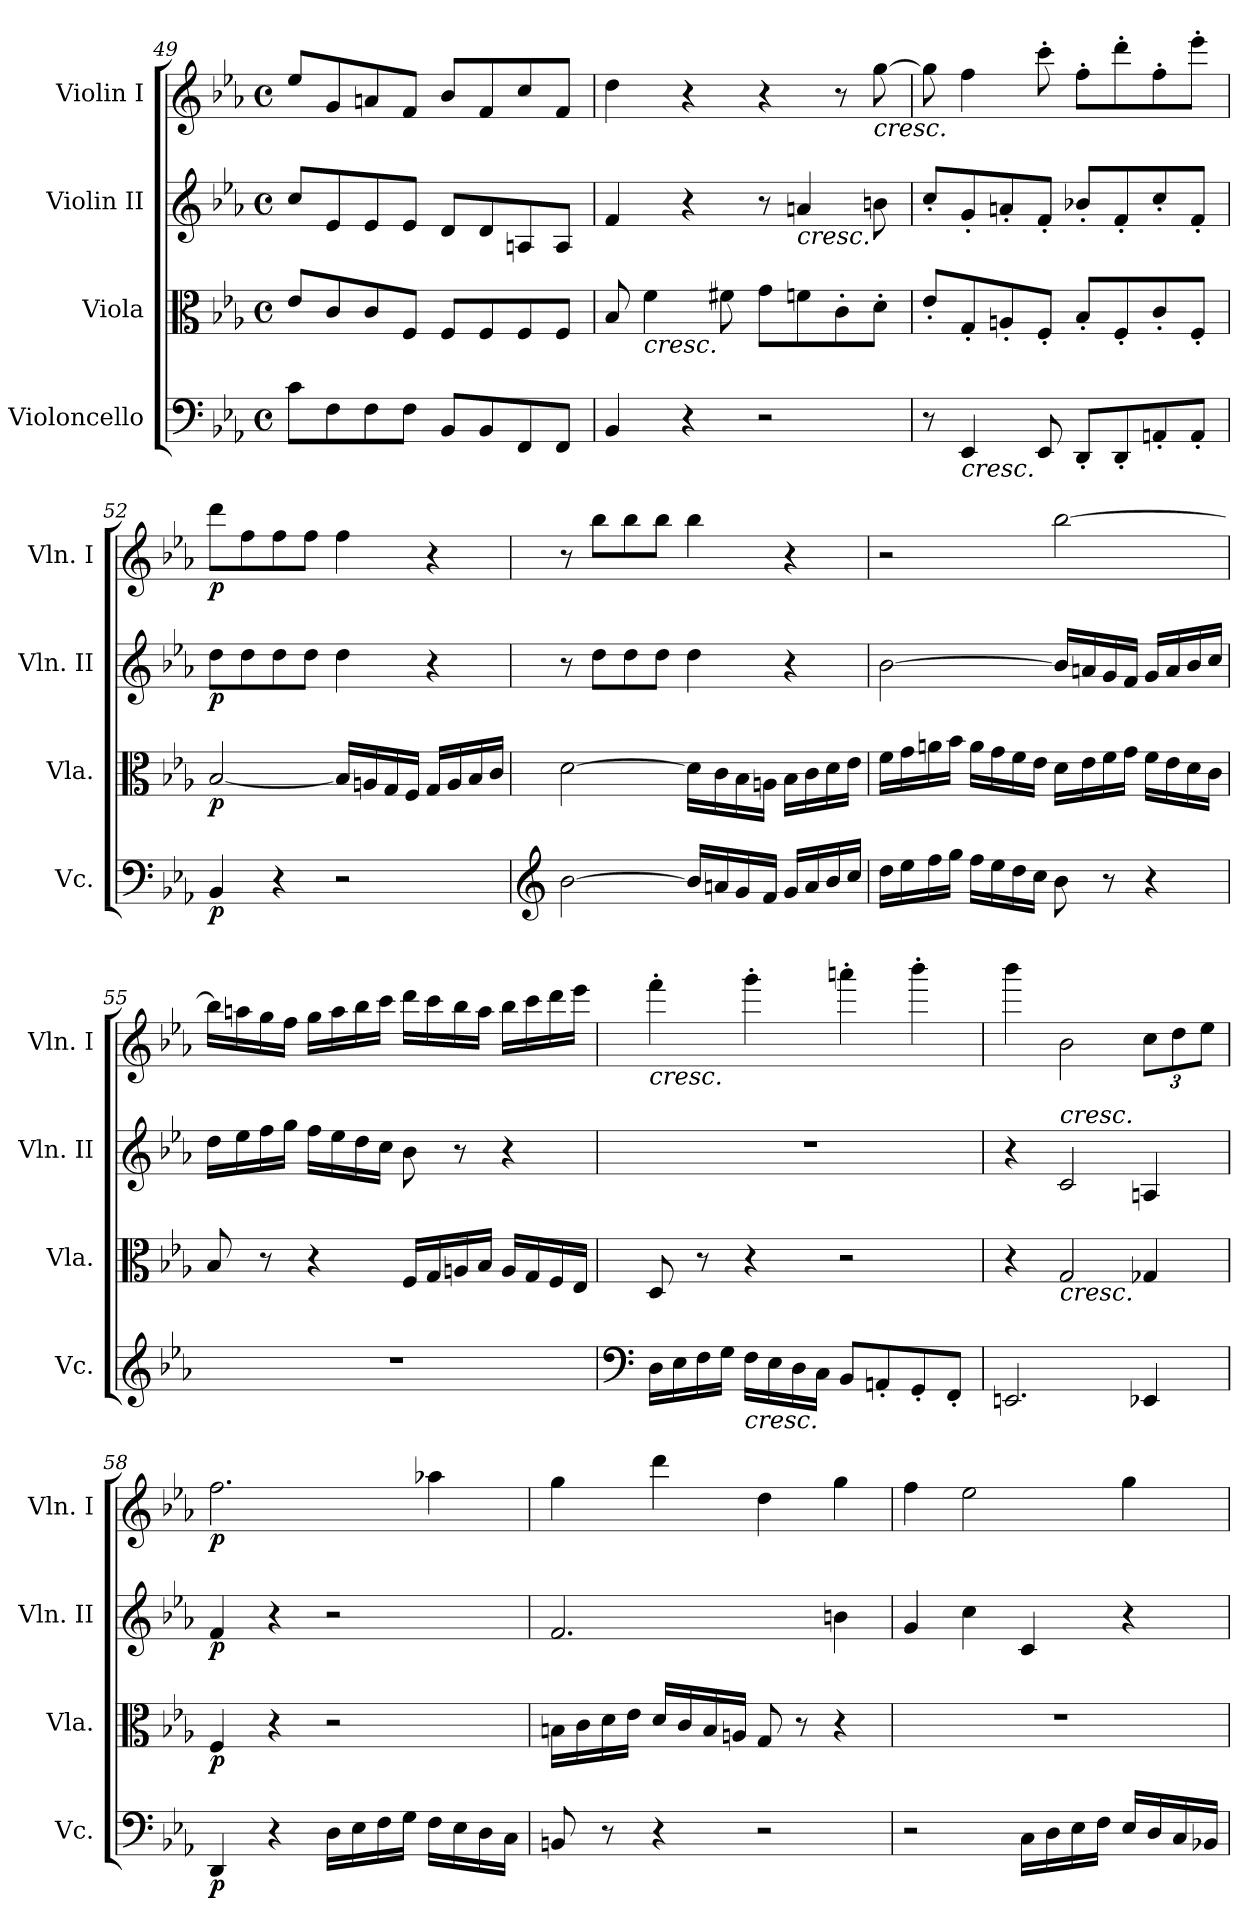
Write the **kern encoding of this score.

**kern	**dynam	**kern	**dynam	**kern	**dynam	**kern	**dynam
*part4	*part4	*part3	*part3	*part2	*part2	*part1	*part1
*staff4	*staff4	*staff3	*staff3	*staff2	*staff2	*staff1	*staff1
*I"Violoncello	*	*I"Viola	*	*I"Violin II	*	*I"Violin I	*
*I'Vc.	*	*I'Vla.	*	*I'Vln. II	*	*I'Vln. I	*
*clefF4	*	*clefC3	*	*clefG2	*	*clefG2	*
*k[b-e-a-]	*	*k[b-e-a-]	*	*k[b-e-a-]	*	*k[b-e-a-]	*
*E-:	*	*E-:	*	*E-:	*	*E-:	*
*M4/4	*	*M4/4	*	*M4/4	*	*M4/4	*
*met(c)	*	*met(c)	*	*met(c)	*	*met(c)	*
=49	=49	=49	=49	=49	=49	=49	=49
8c\L	.	8e-/L	.	8cc/L	.	8ee-/L	.
8F\	.	8c/	.	8e-/	.	8g/	.
8F\	.	8c/	.	8e-/	.	8an/	.
8F\J	.	8F/J	.	8e-/J	.	8f/J	.
8BB-/L	.	8F/L	.	8d/L	.	8b-/L	.
8BB-/	.	8F/	.	8d/	.	8f/	.
8FF/	.	8F/	.	8An/	.	8cc/	.
8FF/J	.	8F/J	.	8A/J	.	8f/J	.
=50	=50	=50	=50	=50	=50	=50	=50
4BB-/	.	8B-/	.	4f/	.	4dd\	.
!	!	!LO:TX:b:i:t=cresc.	!	!	!	!	!
.	.	4f\	.	.	.	.	.
4r	.	.	.	4r	.	4r	.
.	.	8f#X\	.	.	.	.	.
2r	.	8g\L	.	8r	.	4r	.
!	!	!	!	!LO:TX:b:i:t=cresc.	!	!	!
.	.	8fn\	.	4an/	.	.	.
.	.	8c'\	.	.	.	8r	.
!	!	!	!	!	!	!LO:TX:b:i:t=cresc.	!
.	.	8d'\J	.	8bn\	.	[8gg\	.
=51	=51	=51	=51	=51	=51	=51	=51
8r	.	8e-'/L	.	8cc'/L	.	8gg\]	.
!LO:TX:b:i:t=cresc.	!	!	!	!	!	!	!
4EE-/	.	8G'/	.	8g'/	.	4ff\	.
.	.	8An'/	.	8an'/	.	.	.
8EE-/	.	8F'/J	.	8f'/J	.	8ccc'\	.
8DD'/L	.	8B-'/L	.	8b-X'/L	.	8ff'\L	.
8DD'/	.	8F'/	.	8f'/	.	8ddd'\	.
8AAn'/	.	8c'/	.	8cc'/	.	8ff'\	.
8AA'/J	.	8F'/J	.	8f'/J	.	8eee-'\J	.
!!LO:LB:g=z
=52	=52	=52	=52	=52	=52	=52	=52
!	!LO:DY:b	!	!LO:DY:b	!	!LO:DY:b	!	!LO:DY:b
4BB-/	p	[2B-/	p	8dd\L	p	8ddd\L	p
.	.	.	.	8dd\	.	8ff\	.
4r	.	.	.	8dd\	.	8ff\	.
.	.	.	.	8dd\J	.	8ff\J	.
2r	.	16B-/LL]	.	4dd\	.	4ff\	.
.	.	16An/	.	.	.	.	.
.	.	16G/	.	.	.	.	.
.	.	16F/JJ	.	.	.	.	.
.	.	16G/LL	.	4r	.	4r	.
.	.	16A/	.	.	.	.	.
.	.	16B-/	.	.	.	.	.
.	.	16c/JJ	.	.	.	.	.
=53	=53	=53	=53	=53	=53	=53	=53
*clefG2	*	*	*	*	*	*	*
[2b-\	.	[2d\	.	8r	.	8r	.
.	.	.	.	8dd\L	.	8bb-\L	.
.	.	.	.	8dd\	.	8bb-\	.
.	.	.	.	8dd\J	.	8bb-\J	.
16b-/LL]	.	16d\LL]	.	4dd\	.	4bb-\	.
16an/	.	16c\	.	.	.	.	.
16g/	.	16B-\	.	.	.	.	.
16f/JJ	.	16An\JJ	.	.	.	.	.
16g/LL	.	16B-\LL	.	4r	.	4r	.
16a/	.	16c\	.	.	.	.	.
16b-/	.	16d\	.	.	.	.	.
16cc/JJ	.	16e-\JJ	.	.	.	.	.
=54	=54	=54	=54	=54	=54	=54	=54
16dd\LL	.	16f\LL	.	[2b-\	.	2r	.
16ee-\	.	16g\	.	.	.	.	.
16ff\	.	16an\	.	.	.	.	.
16gg\JJ	.	16b-\JJ	.	.	.	.	.
16ff\LL	.	16a\LL	.	.	.	.	.
16ee-\	.	16g\	.	.	.	.	.
16dd\	.	16f\	.	.	.	.	.
16cc\JJ	.	16e-\JJ	.	.	.	.	.
8b-\	.	16d\LL	.	16b-/LL]	.	[2bb-\	.
.	.	16e-\	.	16an/	.	.	.
8r	.	16f\	.	16g/	.	.	.
.	.	16g\JJ	.	16f/JJ	.	.	.
4r	.	16f\LL	.	16g/LL	.	.	.
.	.	16e-\	.	16a/	.	.	.
.	.	16d\	.	16b-/	.	.	.
.	.	16c\JJ	.	16cc/JJ	.	.	.
!!LO:LB:g=z
=55	=55	=55	=55	=55	=55	=55	=55
1r	.	8B-/	.	16dd\LL	.	16bb-\LL]	.
.	.	.	.	16ee-\	.	16aan\	.
.	.	8r	.	16ff\	.	16gg\	.
.	.	.	.	16gg\JJ	.	16ff\JJ	.
.	.	4r	.	16ff\LL	.	16gg\LL	.
.	.	.	.	16ee-\	.	16aa\	.
.	.	.	.	16dd\	.	16bb-\	.
.	.	.	.	16cc\JJ	.	16ccc\JJ	.
.	.	16F/LL	.	8b-\	.	16ddd\LL	.
.	.	16G/	.	.	.	16ccc\	.
.	.	16An/	.	8r	.	16bb-\	.
.	.	16B-/JJ	.	.	.	16aa\JJ	.
.	.	16A/LL	.	4r	.	16bb-\LL	.
.	.	16G/	.	.	.	16ccc\	.
.	.	16F/	.	.	.	16ddd\	.
.	.	16E-/JJ	.	.	.	16eee-\JJ	.
=56	=56	=56	=56	=56	=56	=56	=56
*clefF4	*	*	*	*	*	*	*
!	!	!	!	!	!	!LO:TX:b:i:t=cresc.	!
16D\LL	.	8D/	.	1r	.	4fff'\	.
16E-\	.	.	.	.	.	.	.
16F\	.	8r	.	.	.	.	.
16G\JJ	.	.	.	.	.	.	.
!LO:TX:b:i:t=cresc.	!	!	!	!	!	!	!
16F\LL	.	4r	.	.	.	4ggg'\	.
16E-\	.	.	.	.	.	.	.
16D\	.	.	.	.	.	.	.
16C\JJ	.	.	.	.	.	.	.
8BB-/L	.	2r	.	.	.	4aaan'\	.
8AAn'/	.	.	.	.	.	.	.
8GG'/	.	.	.	.	.	4bbb-'\	.
8FF'/J	.	.	.	.	.	.	.
=57	=57	=57	=57	=57	=57	=57	=57
2.EEn/	.	4r	.	4r	.	4bbb-\	.
!	!	!	!	!LO:TX:a:i:t=cresc.	!	!	!
!	!	!LO:TX:b:i:t=cresc.	!	!	!	!	!
.	.	2G/	.	2c/	.	2b-\	.
*	*	*	*	*	*	*Xbrackettup	*
4EE-X/	.	4G-X/	.	4An/	.	12cc\L	.
.	.	.	.	.	.	12dd\	.
.	.	.	.	.	.	12ee-\J	.
=58	=58	=58	=58	=58	=58	=58	=58
!	!LO:DY:b	!	!LO:DY:b	!	!LO:DY:b	!	!LO:DY:b
4DD/	p	4F/	p	4f/	p	2.ff\	p
4r	.	4r	.	4r	.	.	.
16D\LL	.	2r	.	2r	.	.	.
16E-\	.	.	.	.	.	.	.
16F\	.	.	.	.	.	.	.
16G\JJ	.	.	.	.	.	.	.
16F\LL	.	.	.	.	.	4aa-X\	.
16E-\	.	.	.	.	.	.	.
16D\	.	.	.	.	.	.	.
16C\JJ	.	.	.	.	.	.	.
!!LO:PB:g=z
=59	=59	=59	=59	=59	=59	=59	=59
8BBn/	.	16Bn\LL	.	2.f/	.	4gg\	.
.	.	16c\	.	.	.	.	.
8r	.	16d\	.	.	.	.	.
.	.	16e-\JJ	.	.	.	.	.
4r	.	16d/LL	.	.	.	4ddd\	.
.	.	16c/	.	.	.	.	.
.	.	16B/	.	.	.	.	.
.	.	16An/JJ	.	.	.	.	.
2r	.	8G/	.	.	.	4dd\	.
.	.	8r	.	.	.	.	.
.	.	4r	.	4bn\	.	4gg\	.
=60	=60	=60	=60	=60	=60	=60	=60
2r	.	1r	.	4g/	.	4ff\	.
.	.	.	.	4cc\	.	2ee-\	.
16C\LL	.	.	.	4c/	.	.	.
16D\	.	.	.	.	.	.	.
16E-\	.	.	.	.	.	.	.
16F\JJ	.	.	.	.	.	.	.
16E-/LL	.	.	.	4r	.	4gg\	.
16D/	.	.	.	.	.	.	.
16C/	.	.	.	.	.	.	.
16BB-X/JJ	.	.	.	.	.	.	.
=	=	=	=	=	=	=	=
*-	*-	*-	*-	*-	*-	*-	*-
